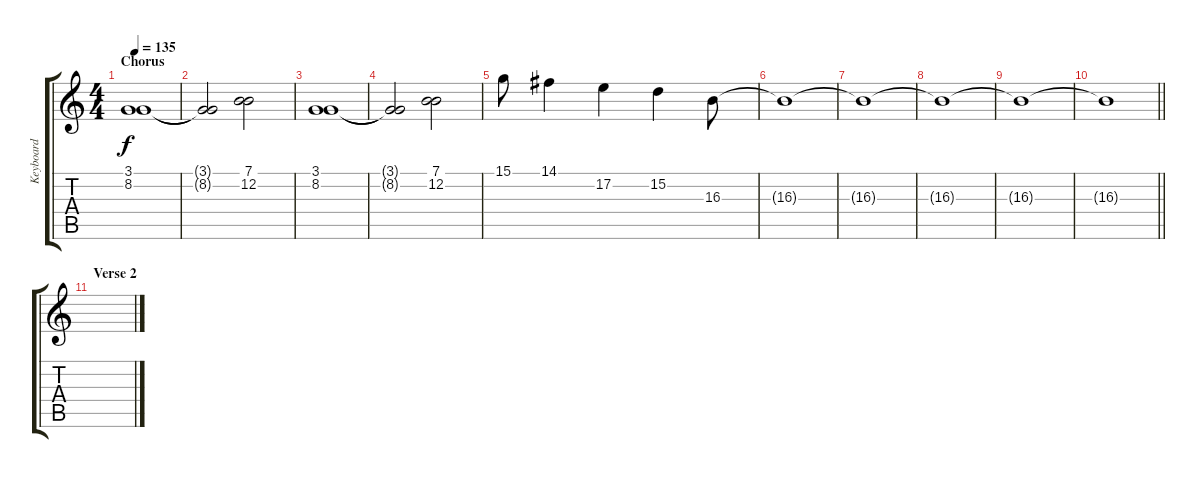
\track ("Keyboard" "Keyboard") {instrument acousticgrandpiano}
\staff {score tabs}
\tuning (E4 B3 G3 D3 A2 E2) {hide}
\ts (4 4)
\section ("" "Chorus")
\tempo 135
\clef g2
\ks c
(3.1 8.2).1{dy f volume 11 instrument stringensemble1} |
(3.1{t} 8.2{t}).2 (7.1 12.2).2 |
(3.1 8.2).1 |
(3.1{t} 8.2{t}).2 (7.1 12.2).2 |
15.1.8{volume 13 instrument acousticgrandpiano} 14.1.4 17.2.4 15.2.4 16.3.8 |
16.3{t}.1 |
16.3{t}.1 |
16.3{t}.1 |
16.3{t}.1 |
\barLineRight lightlight
16.3{t}.1 |
\section ("" "Verse 2")
